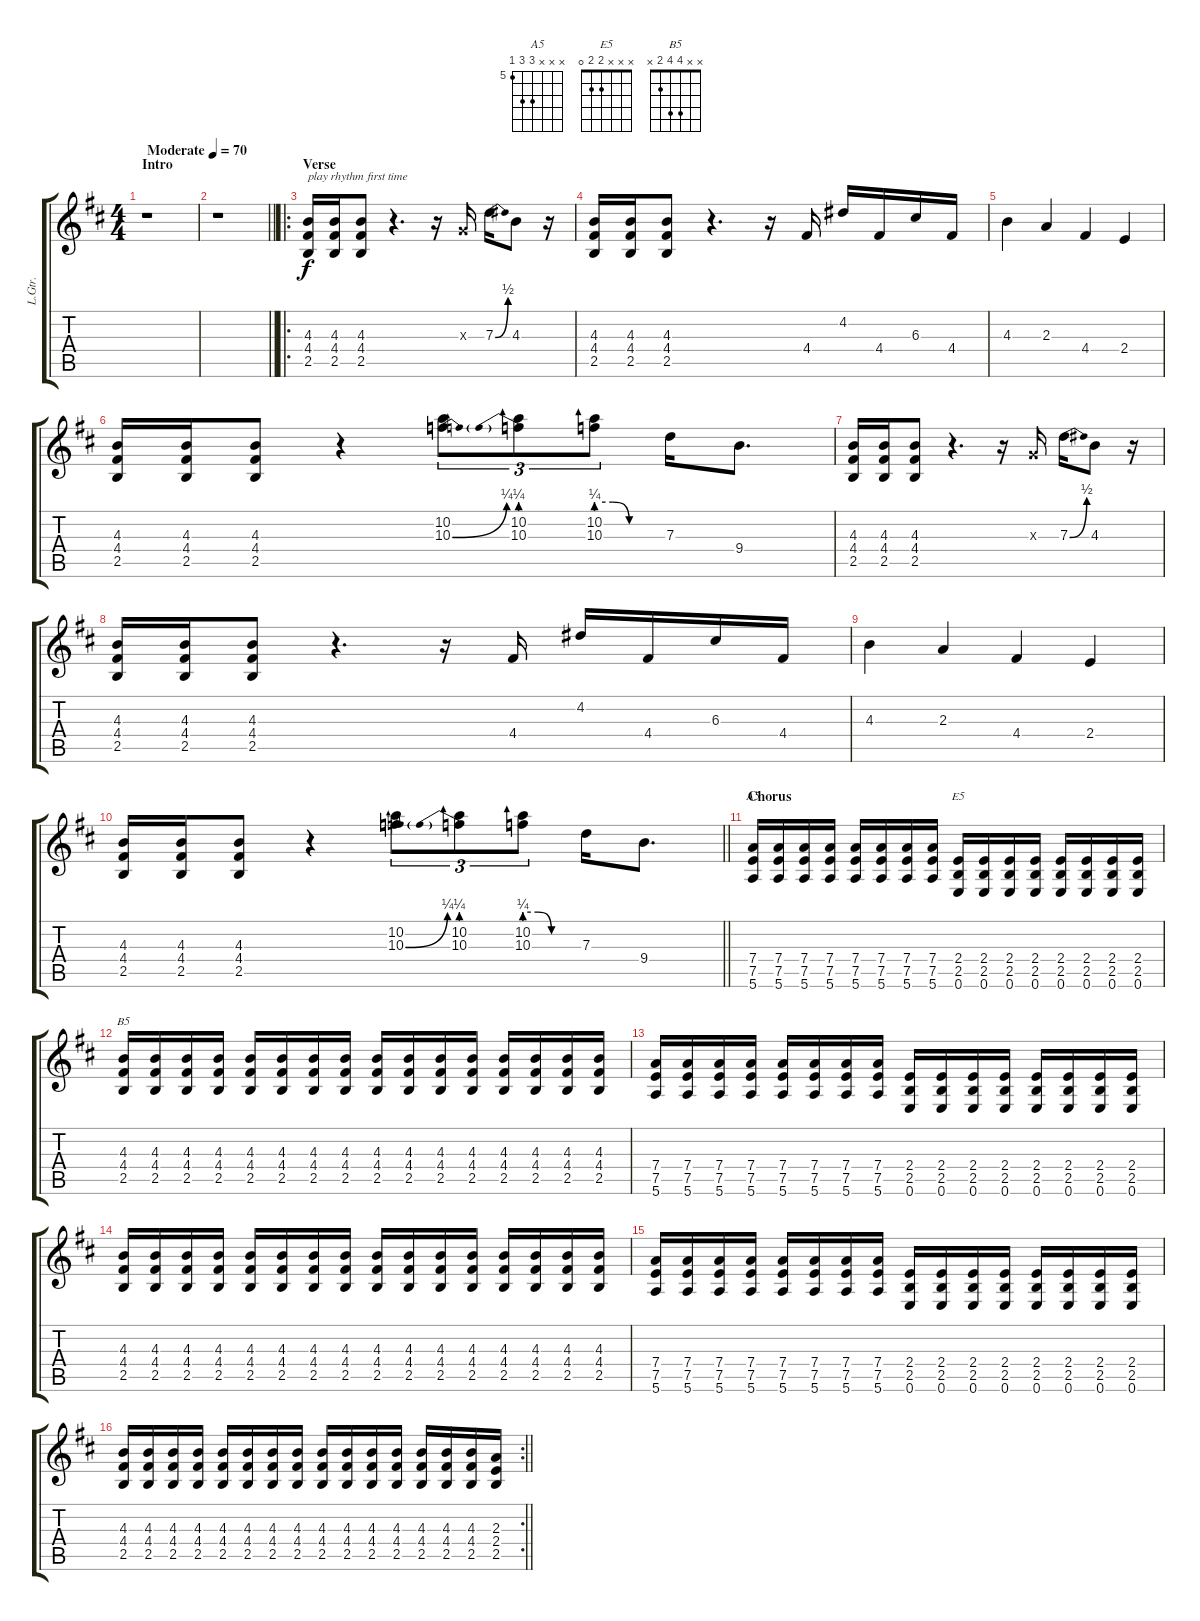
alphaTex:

\track ("L.Gtr." "L.Gtr.") {instrument distortionguitar}
\staff {score tabs}
\tuning (E4 B3 G3 D3 A2 E2) {hide}
\chord ("A5" x x x 7 7 5) {firstfret 5 barre 5}
\chord ("E5" x x x 2 2 0)
\chord ("B5" x x 4 4 2 x) {barre 2}
\ts (4 4)
\section ("" "Intro")
\tempo (70 "Moderate")
\clef g2
\ks bminor
r.1{dy f volume 0 instrument distortionguitar} |
\barLineRight lightlight
r.1 |
\ro
\section ("" "Verse")
(4.3 4.4 2.5).16{txt "play rhythm first time"} (4.3 4.4 2.5).16 (4.3 4.4 2.5).8 r.4{d} r.16 0.3{x}.16 7.3{be (bend 0 0 60 2)}.16 4.3.8 r.16 |
(4.3 4.4 2.5).16 (4.3 4.4 2.5).16 (4.3 4.4 2.5).8 r.4{d} r.16 4.4.16 4.2.16 4.4.16 6.3.16 4.4.16 |
4.3.4 2.3.4 4.4.4 2.4.4 |
(4.3 4.4 2.5).16 (4.3 4.4 2.5).16 (4.3 4.4 2.5).8 r.4 (10.2 10.3{be (bend 0 0 60 1)}).8{tu (3 2)} (10.2 10.3{be (prebend 0 1 60 1)}).8{tu (3 2)} (10.2 10.3{be (custom 0 1 15 1 30 0 60 0)}).8{tu (3 2)} 7.3.16 9.4.8{d} |
(4.3 4.4 2.5).16 (4.3 4.4 2.5).16 (4.3 4.4 2.5).8 r.4{d} r.16 0.3{x}.16 7.3{be (bend 0 0 60 2)}.16 4.3.8 r.16 |
(4.3 4.4 2.5).16 (4.3 4.4 2.5).16 (4.3 4.4 2.5).8 r.4{d} r.16 4.4.16 4.2.16 4.4.16 6.3.16 4.4.16 |
4.3.4 2.3.4 4.4.4 2.4.4 |
\barLineRight lightlight
(4.3 4.4 2.5).16 (4.3 4.4 2.5).16 (4.3 4.4 2.5).8 r.4 (10.2 10.3{be (bend 0 0 60 1)}).8{tu (3 2)} (10.2 10.3{be (prebend 0 1 60 1)}).8{tu (3 2)} (10.2 10.3{be (custom 0 1 15 1 30 0 60 0)}).8{tu (3 2)} 7.3.16 9.4.8{d} |
\section ("" "Chorus")
(7.4 7.5 5.6).16{ch "A5" volume 14} (7.4 7.5 5.6).16 (7.4 7.5 5.6).16 (7.4 7.5 5.6).16 (7.4 7.5 5.6).16 (7.4 7.5 5.6).16 (7.4 7.5 5.6).16 (7.4 7.5 5.6).16 (2.4 2.5 0.6).16{ch "E5"} (2.4 2.5 0.6).16 (2.4 2.5 0.6).16 (2.4 2.5 0.6).16 (2.4 2.5 0.6).16 (2.4 2.5 0.6).16 (2.4 2.5 0.6).16 (2.4 2.5 0.6).16 |
(4.3 4.4 2.5).16{ch "B5"} (4.3 4.4 2.5).16 (4.3 4.4 2.5).16 (4.3 4.4 2.5).16 (4.3 4.4 2.5).16 (4.3 4.4 2.5).16 (4.3 4.4 2.5).16 (4.3 4.4 2.5).16 (4.3 4.4 2.5).16 (4.3 4.4 2.5).16 (4.3 4.4 2.5).16 (4.3 4.4 2.5).16 (4.3 4.4 2.5).16 (4.3 4.4 2.5).16 (4.3 4.4 2.5).16 (4.3 4.4 2.5).16 |
(7.4 7.5 5.6).16 (7.4 7.5 5.6).16 (7.4 7.5 5.6).16 (7.4 7.5 5.6).16 (7.4 7.5 5.6).16 (7.4 7.5 5.6).16 (7.4 7.5 5.6).16 (7.4 7.5 5.6).16 (2.4 2.5 0.6).16 (2.4 2.5 0.6).16 (2.4 2.5 0.6).16 (2.4 2.5 0.6).16 (2.4 2.5 0.6).16 (2.4 2.5 0.6).16 (2.4 2.5 0.6).16 (2.4 2.5 0.6).16 |
(4.3 4.4 2.5).16 (4.3 4.4 2.5).16 (4.3 4.4 2.5).16 (4.3 4.4 2.5).16 (4.3 4.4 2.5).16 (4.3 4.4 2.5).16 (4.3 4.4 2.5).16 (4.3 4.4 2.5).16 (4.3 4.4 2.5).16 (4.3 4.4 2.5).16 (4.3 4.4 2.5).16 (4.3 4.4 2.5).16 (4.3 4.4 2.5).16 (4.3 4.4 2.5).16 (4.3 4.4 2.5).16 (4.3 4.4 2.5).16 |
(7.4 7.5 5.6).16 (7.4 7.5 5.6).16 (7.4 7.5 5.6).16 (7.4 7.5 5.6).16 (7.4 7.5 5.6).16 (7.4 7.5 5.6).16 (7.4 7.5 5.6).16 (7.4 7.5 5.6).16 (2.4 2.5 0.6).16 (2.4 2.5 0.6).16 (2.4 2.5 0.6).16 (2.4 2.5 0.6).16 (2.4 2.5 0.6).16 (2.4 2.5 0.6).16 (2.4 2.5 0.6).16 (2.4 2.5 0.6).16 |
\rc 2
\barLineRight lightlight
(4.3 4.4 2.5).16 (4.3 4.4 2.5).16 (4.3 4.4 2.5).16 (4.3 4.4 2.5).16 (4.3 4.4 2.5).16 (4.3 4.4 2.5).16 (4.3 4.4 2.5).16 (4.3 4.4 2.5).16 (4.3 4.4 2.5).16 (4.3 4.4 2.5).16 (4.3 4.4 2.5).16 (4.3 4.4 2.5).16 (4.3 4.4 2.5).16 (4.3 4.4 2.5).16 (4.3 4.4 2.5).16 (2.3 2.4 2.5).16
